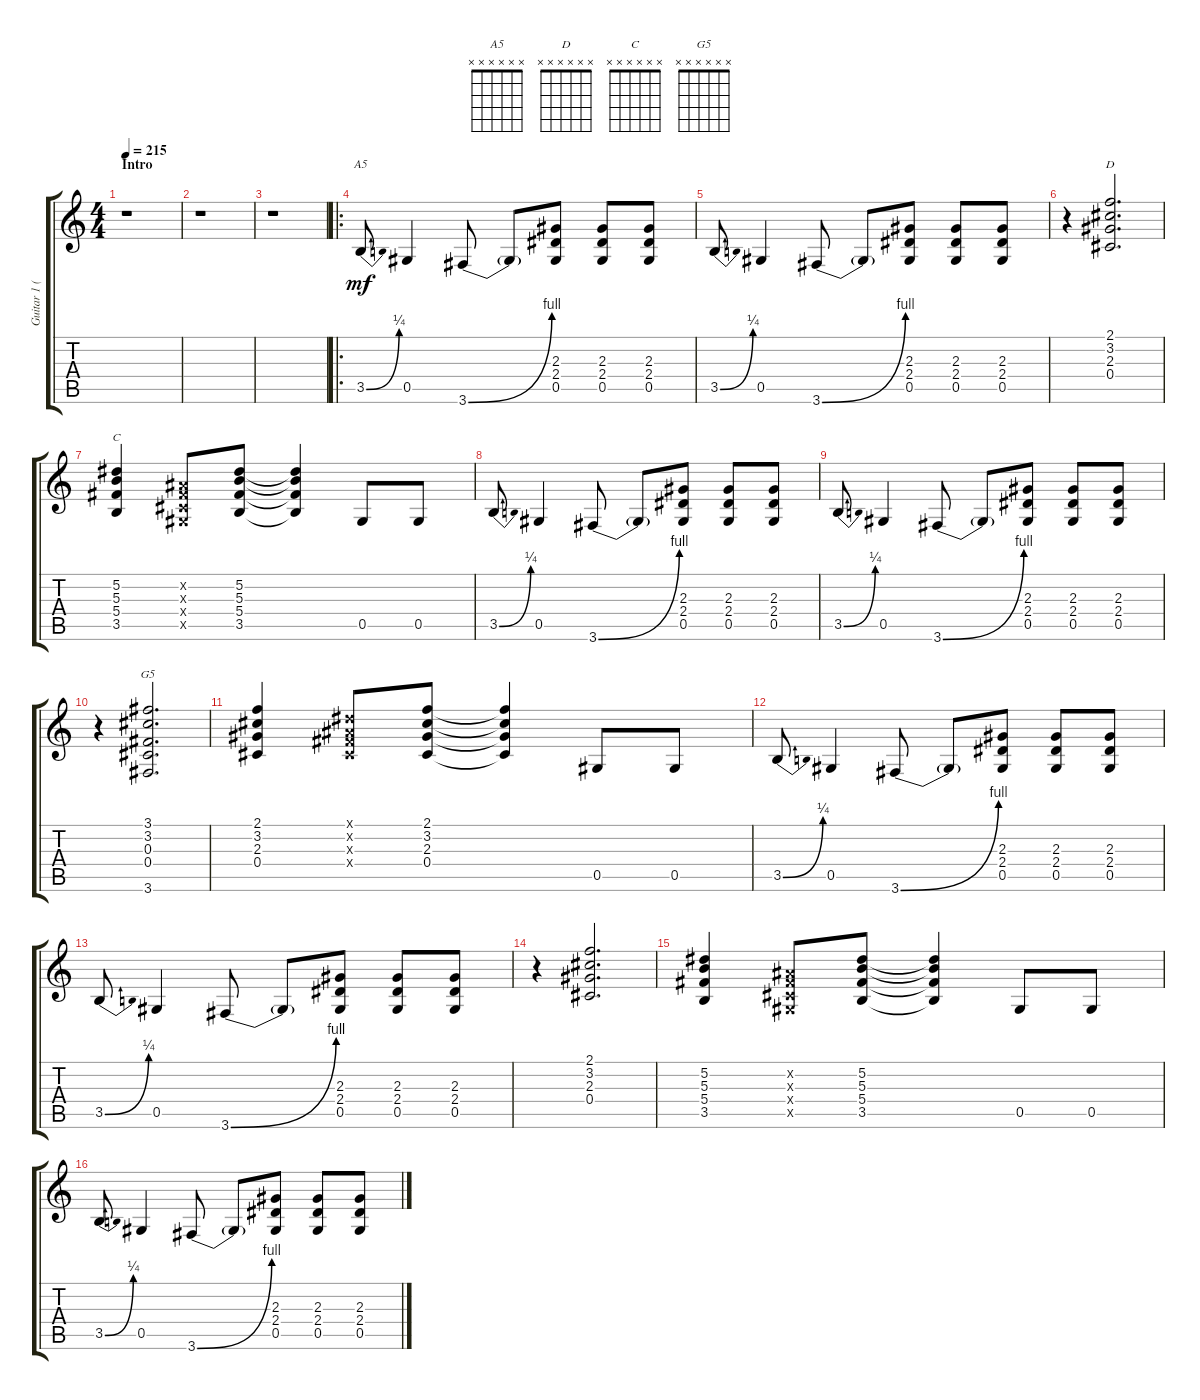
\track ("Guitar 1 (Slash)" "Guitar 1 (") {instrument overdrivenguitar}
\staff {score tabs}
\tuning (Eb4 Bb3 Gb3 Db3 Ab2 Eb2) {hide}
\chord ("A5" x x x x x x)
\chord ("D" x x x x x x)
\chord ("C" x x x x x x)
\chord ("G5" x x x x x x)
\ts (4 4)
\section ("" "Intro")
\tempo 215
\clef g2
\ks c
r.1{dy mf instrument overdrivenguitar} |
r.1 |
r.1 |
\ro
3.5{be (bend 0 0 60 1)}.8{ch "A5"} 0.5.4 3.6{be (bend 0 0 60 4)}.8 3.6{t}.8 (2.3 2.4 0.5).8 (2.3 2.4 0.5).8 (2.3 2.4 0.5).8 |
3.5{be (bend 0 0 60 1)}.8 0.5.4 3.6{be (bend 0 0 60 4)}.8 3.6{t}.8 (2.3 2.4 0.5).8 (2.3 2.4 0.5).8 (2.3 2.4 0.5).8 |
r.4 (2.1 3.2 2.3 0.4).2{d ch "D"} |
(5.2 5.3 5.4 3.5).4{ch "C"} (0.2{x} 0.3{x} 0.4{x} 0.5{x}).8 (5.2 5.3 5.4 3.5).8 (5.2{t} 5.3{t} 5.4{t} 3.5{t}).4 0.5.8 0.5.8 |
3.5{be (bend 0 0 60 1)}.8 0.5.4 3.6{be (bend 0 0 60 4)}.8 3.6{t}.8 (2.3 2.4 0.5).8 (2.3 2.4 0.5).8 (2.3 2.4 0.5).8 |
3.5{be (bend 0 0 60 1)}.8 0.5.4 3.6{be (bend 0 0 60 4)}.8 3.6{t}.8 (2.3 2.4 0.5).8 (2.3 2.4 0.5).8 (2.3 2.4 0.5).8 |
r.4 (3.1 3.2 0.3 0.4 3.6).2{d ch "G5"} |
(2.1 3.2 2.3 0.4).4 (0.1{x} 0.2{x} 0.3{x} 0.4{x}).8 (2.1 3.2 2.3 0.4).8 (2.1{t} 3.2{t} 2.3{t} 0.4{t}).4 0.5.8 0.5.8 |
3.5{be (bend 0 0 60 1)}.8 0.5.4 3.6{be (bend 0 0 60 4)}.8 3.6{t}.8 (2.3 2.4 0.5).8 (2.3 2.4 0.5).8 (2.3 2.4 0.5).8 |
3.5{be (bend 0 0 60 1)}.8 0.5.4 3.6{be (bend 0 0 60 4)}.8 3.6{t}.8 (2.3 2.4 0.5).8 (2.3 2.4 0.5).8 (2.3 2.4 0.5).8 |
r.4 (2.1 3.2 2.3 0.4).2{d} |
(5.2 5.3 5.4 3.5).4 (0.2{x} 0.3{x} 0.4{x} 0.5{x}).8 (5.2 5.3 5.4 3.5).8 (5.2{t} 5.3{t} 5.4{t} 3.5{t}).4 0.5.8 0.5.8 |
3.5{be (bend 0 0 60 1)}.8 0.5.4 3.6{be (bend 0 0 60 4)}.8 3.6{t}.8 (2.3 2.4 0.5).8 (2.3 2.4 0.5).8 (2.3 2.4 0.5).8
